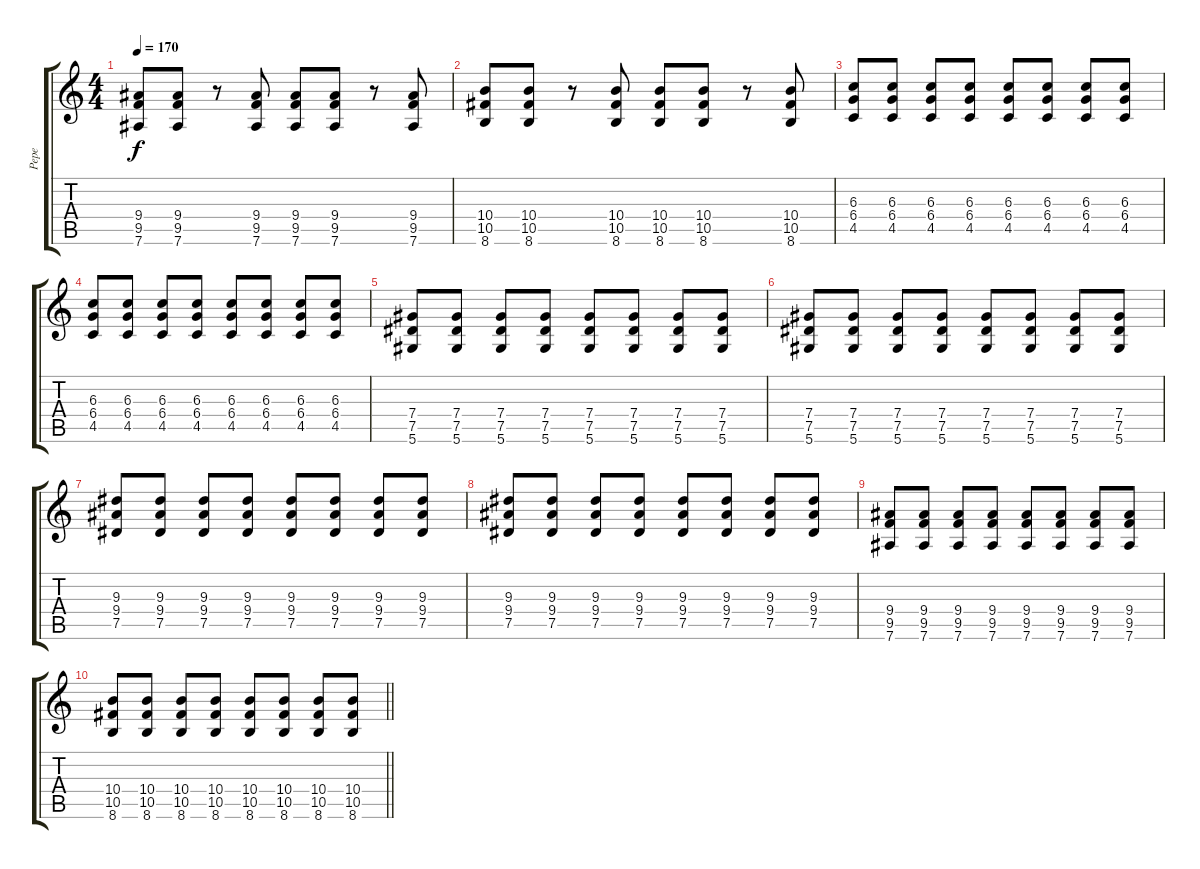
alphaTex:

\track ("Pepe" "Pepe") {instrument overdrivenguitar}
\staff {score tabs}
\tuning (Eb4 Bb3 Gb3 Db3 Ab2 Eb2) {hide}
\ts (4 4)
\tempo 170
\clef g2
\ks c
(9.4 9.5 7.6).8{dy f} (9.4 9.5 7.6).8 r.8 (9.4 9.5 7.6).8 (9.4 9.5 7.6).8 (9.4 9.5 7.6).8 r.8 (9.4 9.5 7.6).8 |
(10.4 10.5 8.6).8 (10.4 10.5 8.6).8 r.8 (10.4 10.5 8.6).8 (10.4 10.5 8.6).8 (10.4 10.5 8.6).8 r.8 (10.4 10.5 8.6).8 |
(6.3 6.4 4.5).8 (6.3 6.4 4.5).8 (6.3 6.4 4.5).8 (6.3 6.4 4.5).8 (6.3 6.4 4.5).8 (6.3 6.4 4.5).8 (6.3 6.4 4.5).8 (6.3 6.4 4.5).8 |
(6.3 6.4 4.5).8 (6.3 6.4 4.5).8 (6.3 6.4 4.5).8 (6.3 6.4 4.5).8 (6.3 6.4 4.5).8 (6.3 6.4 4.5).8 (6.3 6.4 4.5).8 (6.3 6.4 4.5).8 |
(7.4 7.5 5.6).8 (7.4 7.5 5.6).8 (7.4 7.5 5.6).8 (7.4 7.5 5.6).8 (7.4 7.5 5.6).8 (7.4 7.5 5.6).8 (7.4 7.5 5.6).8 (7.4 7.5 5.6).8 |
(7.4 7.5 5.6).8 (7.4 7.5 5.6).8 (7.4 7.5 5.6).8 (7.4 7.5 5.6).8 (7.4 7.5 5.6).8 (7.4 7.5 5.6).8 (7.4 7.5 5.6).8 (7.4 7.5 5.6).8 |
(9.3 9.4 7.5).8 (9.3 9.4 7.5).8 (9.3 9.4 7.5).8 (9.3 9.4 7.5).8 (9.3 9.4 7.5).8 (9.3 9.4 7.5).8 (9.3 9.4 7.5).8 (9.3 9.4 7.5).8 |
(9.3 9.4 7.5).8 (9.3 9.4 7.5).8 (9.3 9.4 7.5).8 (9.3 9.4 7.5).8 (9.3 9.4 7.5).8 (9.3 9.4 7.5).8 (9.3 9.4 7.5).8 (9.3 9.4 7.5).8 |
(9.4 9.5 7.6).8 (9.4 9.5 7.6).8 (9.4 9.5 7.6).8 (9.4 9.5 7.6).8 (9.4 9.5 7.6).8 (9.4 9.5 7.6).8 (9.4 9.5 7.6).8 (9.4 9.5 7.6).8 |
\barLineRight lightlight
(10.4 10.5 8.6).8 (10.4 10.5 8.6).8 (10.4 10.5 8.6).8 (10.4 10.5 8.6).8 (10.4 10.5 8.6).8 (10.4 10.5 8.6).8 (10.4 10.5 8.6).8 (10.4 10.5 8.6).8
